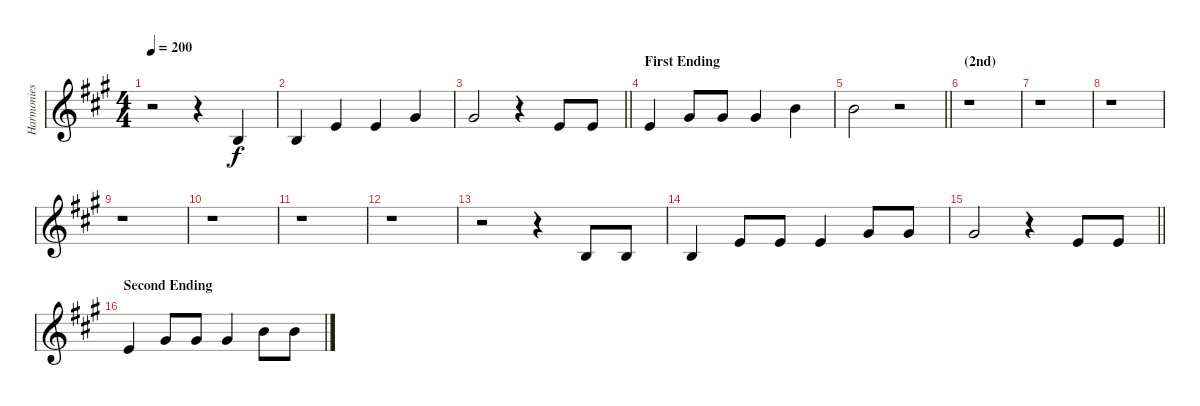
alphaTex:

\track ("Harmonies" "Harmonies") {instrument altosax}
\staff {score}
\tuning (E4 B3 G3 D3 A2 E2 B1) {hide}
\ts (4 4)
\tempo 200
\clef g2
\ks a
r.2{dy f} r.4 0.2.4 |
0.2.4 0.1.4 0.1.4 4.1.4 |
\barLineRight lightlight
4.1.2 r.4 0.1.8 0.1.8 |
\section ("" "First Ending")
0.1.4 4.1.8 4.1.8 4.1.4 7.1.4 |
\barLineRight lightlight
7.1.2 r.2 |
\section ("" "(2nd)")
r.1 |
r.1 |
r.1 |
r.1 |
r.1 |
r.1 |
r.1 |
r.2 r.4 0.2.8 0.2.8 |
0.2.4 0.1.8 0.1.8 0.1.4 4.1.8 4.1.8 |
\barLineRight lightlight
4.1.2 r.4 0.1.8 0.1.8 |
\section ("" "Second Ending")
0.1.4 4.1.8 4.1.8 4.1.4 7.1.8 7.1.8
